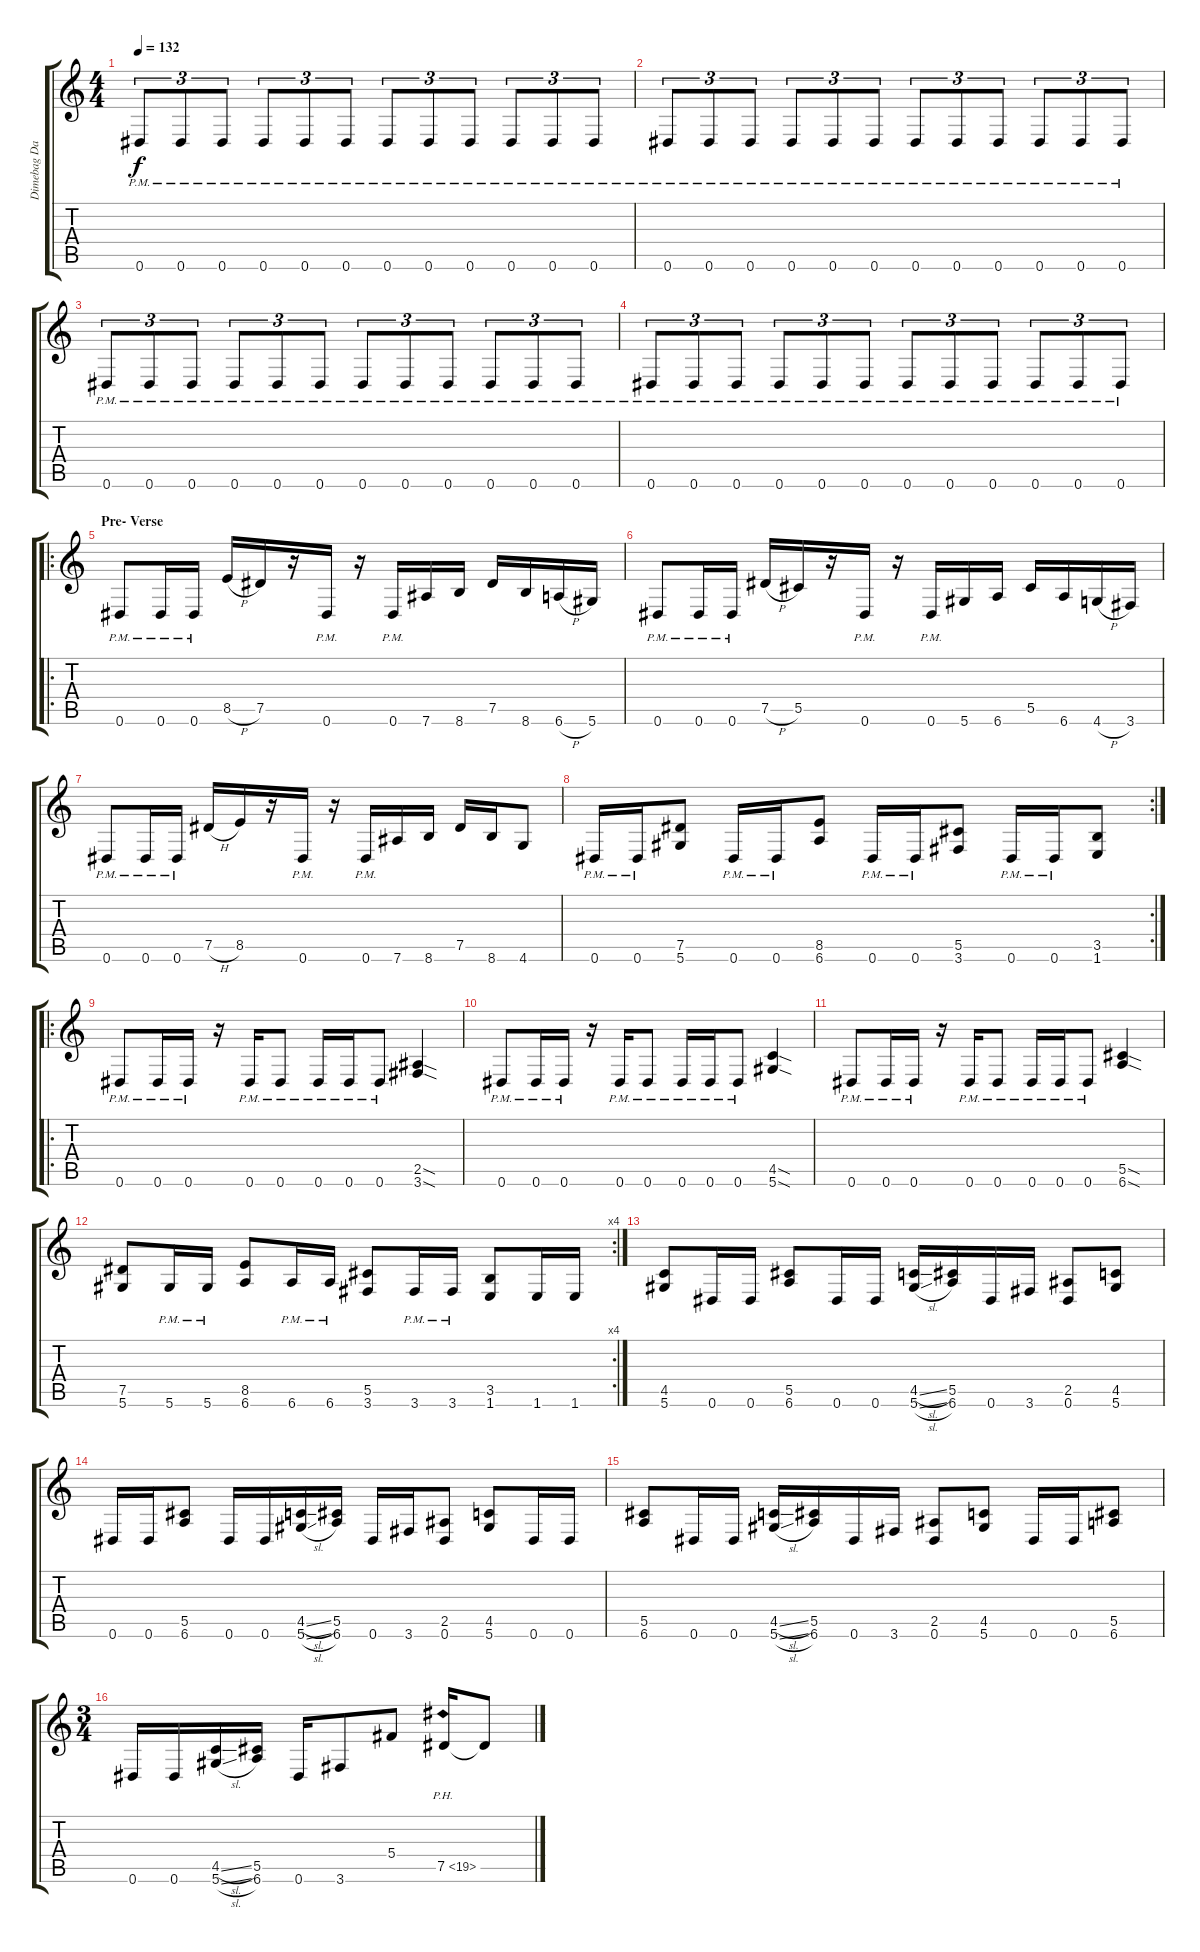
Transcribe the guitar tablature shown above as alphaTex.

\track ("Dimebag Darrel Rhythm" "Dimebag Da") {instrument distortionguitar}
\staff {score tabs}
\tuning (Eb4 Bb3 Gb3 Db3 Ab2 Eb2) {hide}
\ts (4 4)
\tempo 132
\clef g2
\ks c
0.6{pm}.8{tu (3 2) dy f instrument distortionguitar} 0.6{pm}.8{tu (3 2)} 0.6{pm}.8{tu (3 2)} 0.6{pm}.8{tu (3 2)} 0.6{pm}.8{tu (3 2)} 0.6{pm}.8{tu (3 2)} 0.6{pm}.8{tu (3 2)} 0.6{pm}.8{tu (3 2)} 0.6{pm}.8{tu (3 2)} 0.6{pm}.8{tu (3 2)} 0.6{pm}.8{tu (3 2)} 0.6{pm}.8{tu (3 2)} |
0.6{pm}.8{tu (3 2)} 0.6{pm}.8{tu (3 2)} 0.6{pm}.8{tu (3 2)} 0.6{pm}.8{tu (3 2)} 0.6{pm}.8{tu (3 2)} 0.6{pm}.8{tu (3 2)} 0.6{pm}.8{tu (3 2)} 0.6{pm}.8{tu (3 2)} 0.6{pm}.8{tu (3 2)} 0.6{pm}.8{tu (3 2)} 0.6{pm}.8{tu (3 2)} 0.6{pm}.8{tu (3 2)} |
0.6{pm}.8{tu (3 2)} 0.6{pm}.8{tu (3 2)} 0.6{pm}.8{tu (3 2)} 0.6{pm}.8{tu (3 2)} 0.6{pm}.8{tu (3 2)} 0.6{pm}.8{tu (3 2)} 0.6{pm}.8{tu (3 2)} 0.6{pm}.8{tu (3 2)} 0.6{pm}.8{tu (3 2)} 0.6{pm}.8{tu (3 2)} 0.6{pm}.8{tu (3 2)} 0.6{pm}.8{tu (3 2)} |
0.6{pm}.8{tu (3 2)} 0.6{pm}.8{tu (3 2)} 0.6{pm}.8{tu (3 2)} 0.6{pm}.8{tu (3 2)} 0.6{pm}.8{tu (3 2)} 0.6{pm}.8{tu (3 2)} 0.6{pm}.8{tu (3 2)} 0.6{pm}.8{tu (3 2)} 0.6{pm}.8{tu (3 2)} 0.6{pm}.8{tu (3 2)} 0.6{pm}.8{tu (3 2)} 0.6{pm}.8{tu (3 2)} |
\ro
\section ("" "Pre- Verse")
0.6{pm}.8 0.6{pm}.16 0.6{pm}.16 8.5{h}.16 7.5.16 r.16 0.6{pm}.16 r.16 0.6{pm}.16 7.6.16 8.6.16 7.5.16 8.6.16 6.6{h}.16 5.6.16 |
0.6{pm}.8 0.6{pm}.16 0.6{pm}.16 7.5{h}.16 5.5.16 r.16 0.6{pm}.16 r.16 0.6{pm}.16 5.6.16 6.6.16 5.5.16 6.6.16 4.6{h}.16 3.6.16 |
0.6{pm}.8 0.6{pm}.16 0.6{pm}.16 7.5{h}.16 8.5.16 r.16 0.6{pm}.16 r.16 0.6{pm}.16 7.6.16 8.6.16 7.5.16 8.6.16 4.6.8 |
\rc 2
0.6{pm}.16 0.6{pm}.16 (7.5 5.6).8 0.6{pm}.16 0.6{pm}.16 (8.5 6.6).8 0.6{pm}.16 0.6{pm}.16 (5.5 3.6).8 0.6{pm}.16 0.6{pm}.16 (3.5 1.6).8 |
\ro
0.6{pm}.8 0.6{pm}.16 0.6{pm}.16 r.16 0.6{pm}.16 0.6{pm}.8 0.6{pm}.16 0.6{pm}.16 0.6{pm}.8 (2.5{sod} 3.6{sod}).4 |
0.6{pm}.8 0.6{pm}.16 0.6{pm}.16 r.16 0.6{pm}.16 0.6{pm}.8 0.6{pm}.16 0.6{pm}.16 0.6{pm}.8 (4.5{sod} 5.6{sod}).4 |
0.6{pm}.8 0.6{pm}.16 0.6{pm}.16 r.16 0.6{pm}.16 0.6{pm}.8 0.6{pm}.16 0.6{pm}.16 0.6{pm}.8 (5.5{sod} 6.6{sod}).4 |
\rc 4
(7.5 5.6).8 5.6{pm}.16 5.6{pm}.16 (8.5 6.6).8 6.6{pm}.16 6.6{pm}.16 (5.5 3.6).8 3.6{pm}.16 3.6{pm}.16 (3.5 1.6).8 1.6.16 1.6.16 |
(4.5 5.6).8 0.6.16 0.6.16 (5.5 6.6).8 0.6.16 0.6.16 (4.5{sl} 5.6{sl}).16 (5.5 6.6).16 0.6.16 3.6.16 (2.5 0.6).8 (4.5 5.6).8 |
0.6.16 0.6.16 (5.5 6.6).8 0.6.16 0.6.16 (4.5{sl} 5.6{sl}).16 (5.5 6.6).16 0.6.16 3.6.16 (2.5 0.6).8 (4.5 5.6).8 0.6.16 0.6.16 |
(5.5 6.6).8 0.6.16 0.6.16 (4.5{sl} 5.6{sl}).16 (5.5 6.6).16 0.6.16 3.6.16 (2.5 0.6).8 (4.5 5.6).8 0.6.16 0.6.16 (5.5 6.6).8 |
\ts (3 4)
0.6.16 0.6.16 (4.5{sl} 5.6{sl}).16 (5.5 6.6).16 0.6.16 3.6.8 5.4.8 7.5{ph 12}.16 7.5{t}.8
